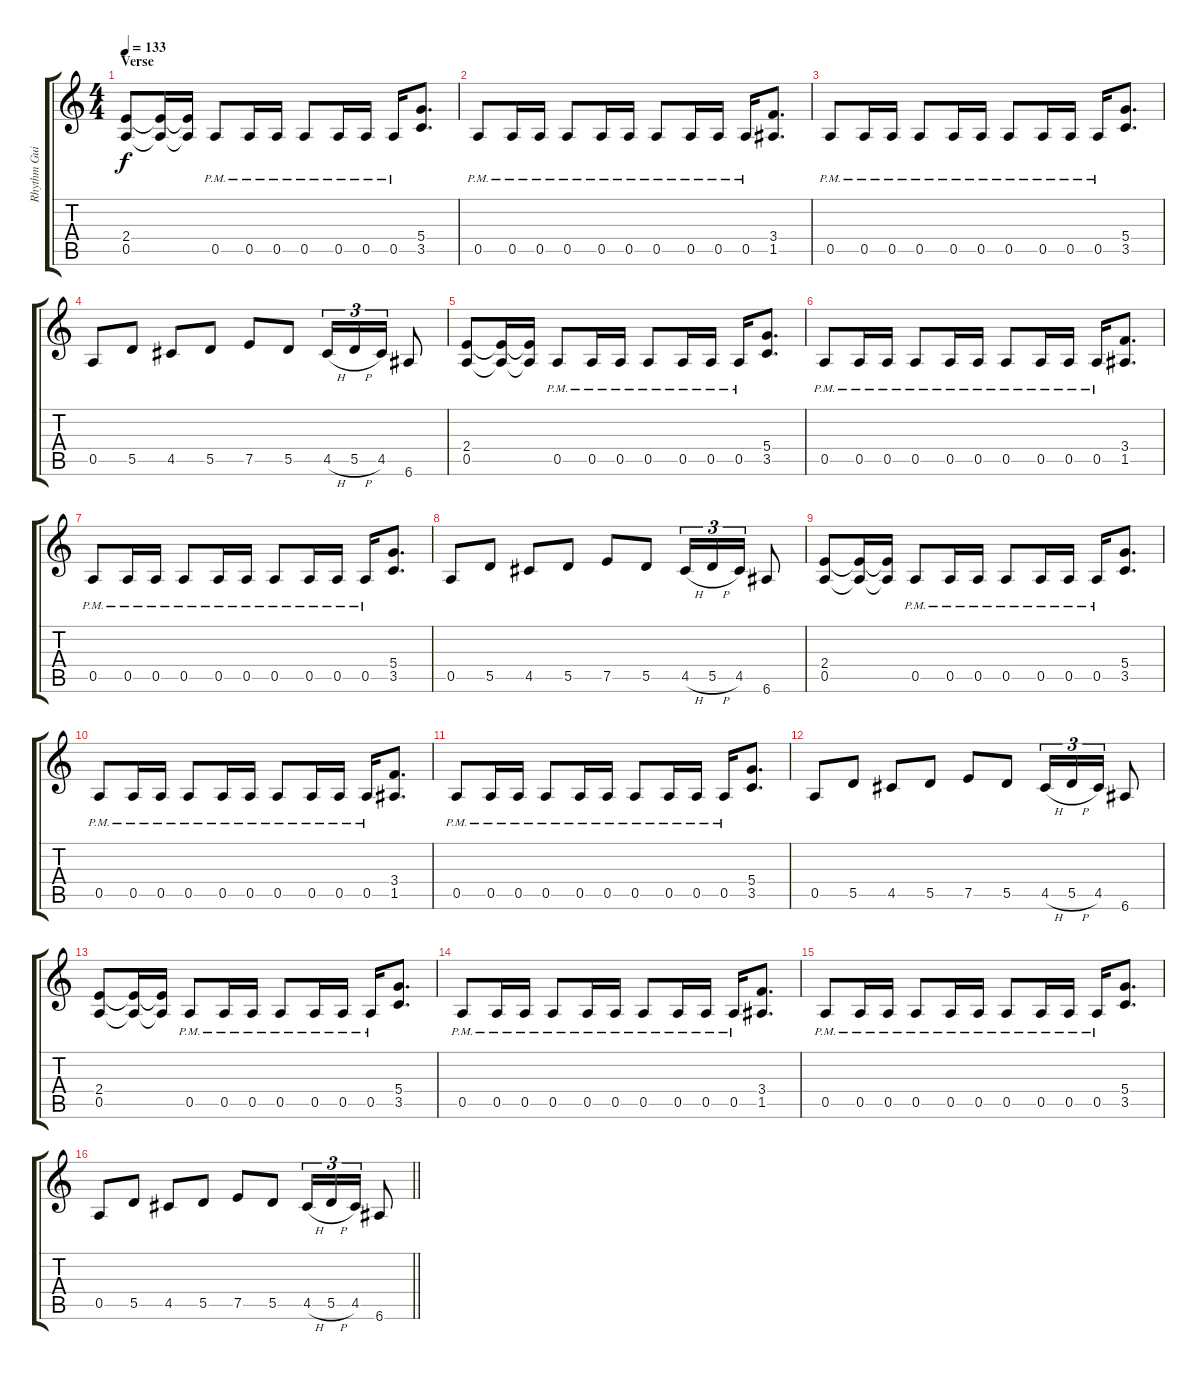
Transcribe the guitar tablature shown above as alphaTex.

\track ("Rhythm Guitar L" "Rhythm Gui") {instrument distortionguitar}
\staff {score tabs}
\tuning (E4 B3 G3 D3 A2 E2) {hide}
\ts (4 4)
\section ("" "Verse")
\tempo 133
\clef g2
\ks c
(2.4 0.5).8{dy f} (2.4{t} 0.5{t}).16 (2.4{t} 0.5{t}).16 0.5{pm}.8 0.5{pm}.16 0.5{pm}.16 0.5{pm}.8 0.5{pm}.16 0.5{pm}.16 0.5{pm}.16 (5.4 3.5).8{d} |
0.5{pm}.8 0.5{pm}.16 0.5{pm}.16 0.5{pm}.8 0.5{pm}.16 0.5{pm}.16 0.5{pm}.8 0.5{pm}.16 0.5{pm}.16 0.5{pm}.16 (3.4 1.5).8{d} |
0.5{pm}.8 0.5{pm}.16 0.5{pm}.16 0.5{pm}.8 0.5{pm}.16 0.5{pm}.16 0.5{pm}.8 0.5{pm}.16 0.5{pm}.16 0.5{pm}.16 (5.4 3.5).8{d} |
0.5.8 5.5.8 4.5.8 5.5.8 7.5.8 5.5.8 4.5{h}.16{tu (3 2)} 5.5{h}.16{tu (3 2)} 4.5.16{tu (3 2)} 6.6.8 |
(2.4 0.5).8 (2.4{t} 0.5{t}).16 (2.4{t} 0.5{t}).16 0.5{pm}.8 0.5{pm}.16 0.5{pm}.16 0.5{pm}.8 0.5{pm}.16 0.5{pm}.16 0.5{pm}.16 (5.4 3.5).8{d} |
0.5{pm}.8 0.5{pm}.16 0.5{pm}.16 0.5{pm}.8 0.5{pm}.16 0.5{pm}.16 0.5{pm}.8 0.5{pm}.16 0.5{pm}.16 0.5{pm}.16 (3.4 1.5).8{d} |
0.5{pm}.8 0.5{pm}.16 0.5{pm}.16 0.5{pm}.8 0.5{pm}.16 0.5{pm}.16 0.5{pm}.8 0.5{pm}.16 0.5{pm}.16 0.5{pm}.16 (5.4 3.5).8{d} |
0.5.8 5.5.8 4.5.8 5.5.8 7.5.8 5.5.8 4.5{h}.16{tu (3 2)} 5.5{h}.16{tu (3 2)} 4.5.16{tu (3 2)} 6.6.8 |
(2.4 0.5).8 (2.4{t} 0.5{t}).16 (2.4{t} 0.5{t}).16 0.5{pm}.8 0.5{pm}.16 0.5{pm}.16 0.5{pm}.8 0.5{pm}.16 0.5{pm}.16 0.5{pm}.16 (5.4 3.5).8{d} |
0.5{pm}.8 0.5{pm}.16 0.5{pm}.16 0.5{pm}.8 0.5{pm}.16 0.5{pm}.16 0.5{pm}.8 0.5{pm}.16 0.5{pm}.16 0.5{pm}.16 (3.4 1.5).8{d} |
0.5{pm}.8 0.5{pm}.16 0.5{pm}.16 0.5{pm}.8 0.5{pm}.16 0.5{pm}.16 0.5{pm}.8 0.5{pm}.16 0.5{pm}.16 0.5{pm}.16 (5.4 3.5).8{d} |
0.5.8 5.5.8 4.5.8 5.5.8 7.5.8 5.5.8 4.5{h}.16{tu (3 2)} 5.5{h}.16{tu (3 2)} 4.5.16{tu (3 2)} 6.6.8 |
(2.4 0.5).8 (2.4{t} 0.5{t}).16 (2.4{t} 0.5{t}).16 0.5{pm}.8 0.5{pm}.16 0.5{pm}.16 0.5{pm}.8 0.5{pm}.16 0.5{pm}.16 0.5{pm}.16 (5.4 3.5).8{d} |
0.5{pm}.8 0.5{pm}.16 0.5{pm}.16 0.5{pm}.8 0.5{pm}.16 0.5{pm}.16 0.5{pm}.8 0.5{pm}.16 0.5{pm}.16 0.5{pm}.16 (3.4 1.5).8{d} |
0.5{pm}.8 0.5{pm}.16 0.5{pm}.16 0.5{pm}.8 0.5{pm}.16 0.5{pm}.16 0.5{pm}.8 0.5{pm}.16 0.5{pm}.16 0.5{pm}.16 (5.4 3.5).8{d} |
\barLineRight lightlight
0.5.8 5.5.8 4.5.8 5.5.8 7.5.8 5.5.8 4.5{h}.16{tu (3 2)} 5.5{h}.16{tu (3 2)} 4.5.16{tu (3 2)} 6.6.8
